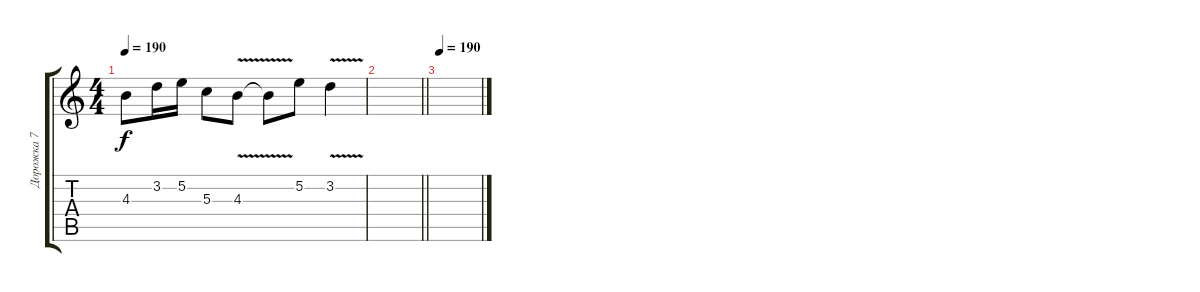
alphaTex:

\track ("Дорожка 7" "Дорожка 7") {instrument distortionguitar}
\staff {score tabs}
\tuning (E4 B3 G3 D3 A2 E2) {hide}
\ts (4 4)
\tempo 190
\clef g2
\ks c
4.3{t}.8{dy f} 3.2.16 5.2.16 5.3.8 4.3{v}.8 4.3{t}.8 5.2.8 3.2{v}.4 |
\barLineRight lightlight
|
\tempo 190
